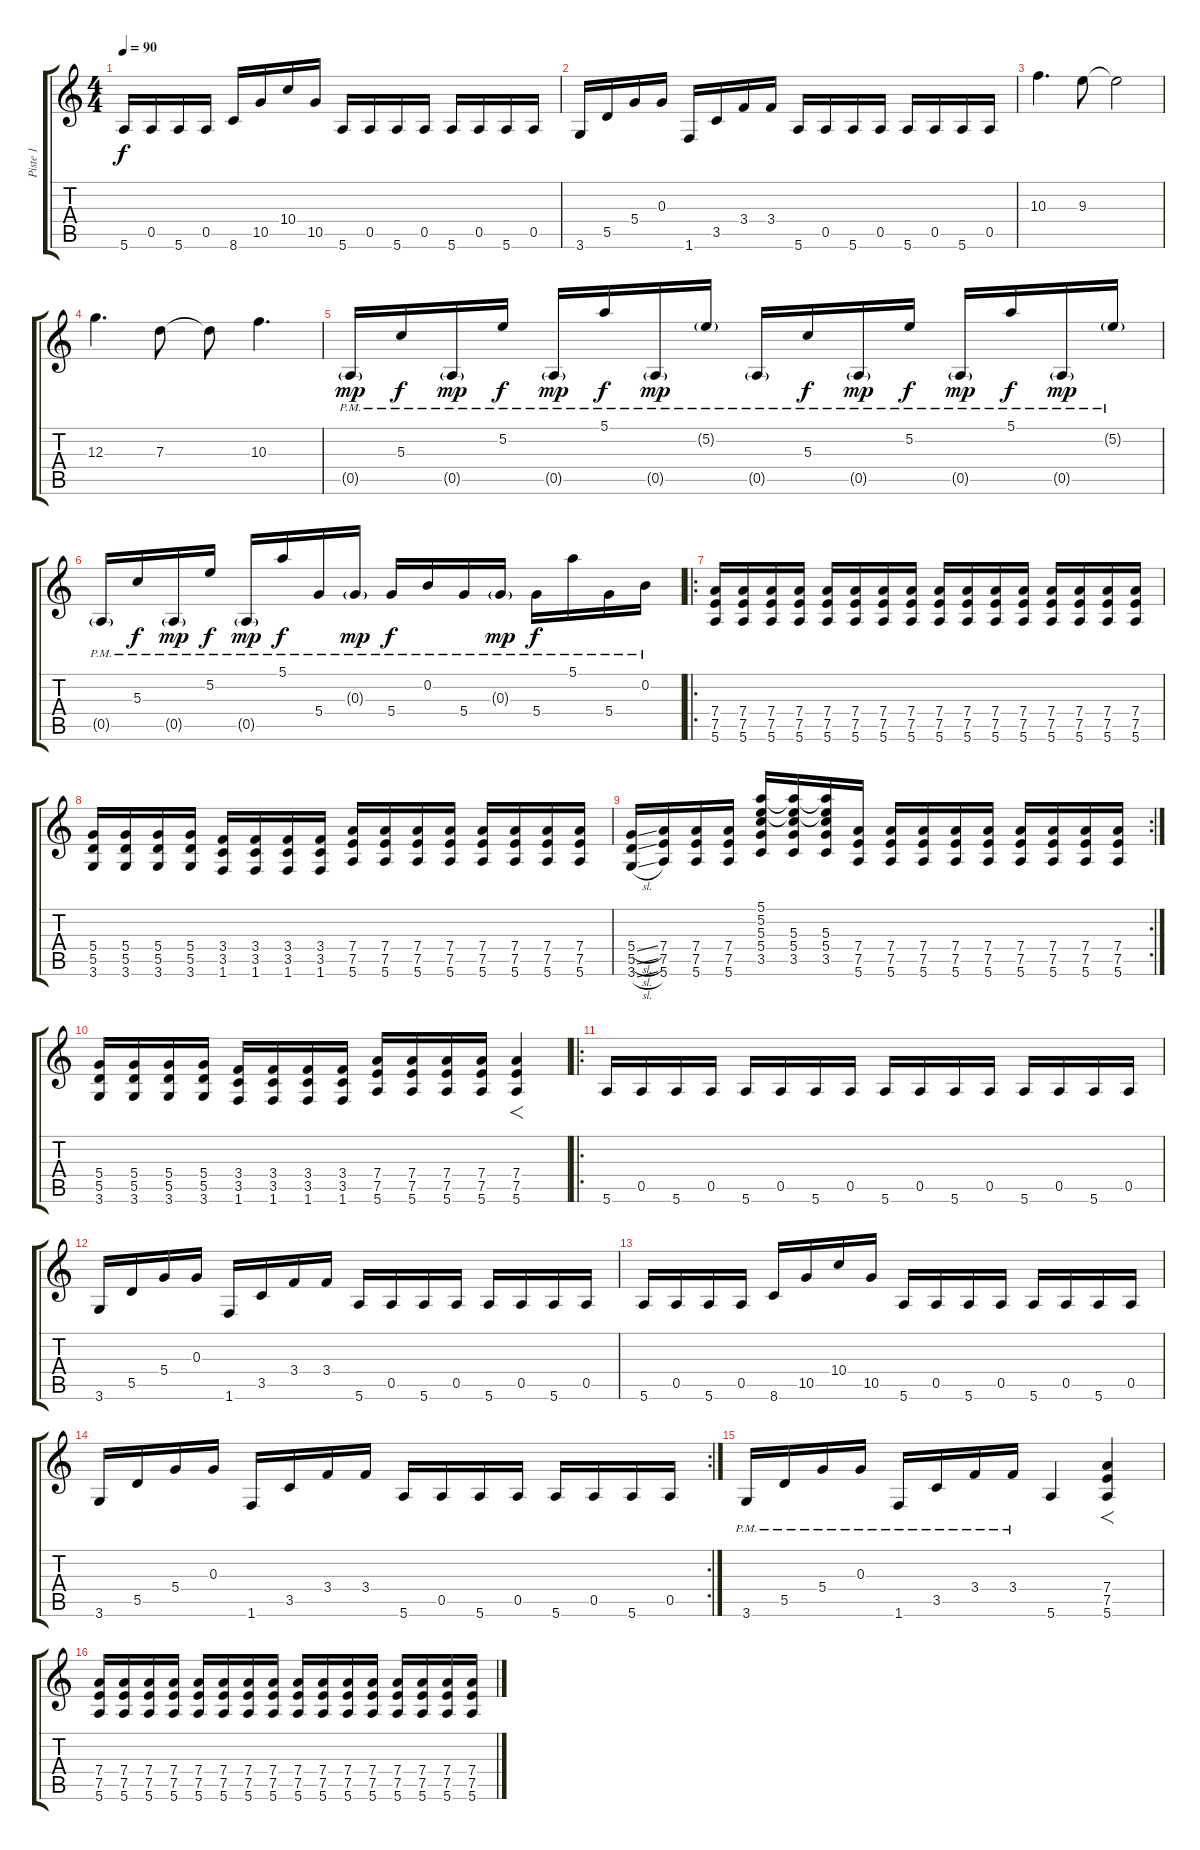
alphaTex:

\track ("Piste 1" "Piste 1") {instrument distortionguitar}
\staff {score tabs}
\tuning (E4 B3 G3 D3 A2 E2) {hide}
\ts (4 4)
\tempo 90
\clef g2
\ks c
5.6.16{dy f} 0.5.16 5.6.16 0.5.16 8.6.16 10.5.16 10.4.16 10.5.16 5.6.16 0.5.16 5.6.16 0.5.16 5.6.16 0.5.16 5.6.16 0.5.16 |
3.6.16 5.5.16 5.4.16 0.3.16 1.6.16 3.5.16 3.4.16 3.4.16 5.6.16 0.5.16 5.6.16 0.5.16 5.6.16 0.5.16 5.6.16 0.5.16 |
10.3.4{d} 9.3.8 9.3{t}.2 |
12.3.4{d} 7.3.8 7.3{t}.8 10.3.4{d} |
0.5{g pm}.16{dy mp} 5.3{pm}.16{dy f} 0.5{g pm}.16{dy mp} 5.2{pm}.16{dy f} 0.5{g pm}.16{dy mp} 5.1{pm}.16{dy f} 0.5{g pm}.16{dy mp} 5.2{g pm}.16 0.5{g pm}.16 5.3{pm}.16{dy f} 0.5{g pm}.16{dy mp} 5.2{pm}.16{dy f} 0.5{g pm}.16{dy mp} 5.1{pm}.16{dy f} 0.5{g pm}.16{dy mp} 5.2{g pm}.16 |
0.5{g pm}.16 5.3{pm}.16{dy f} 0.5{g pm}.16{dy mp} 5.2{pm}.16{dy f} 0.5{g pm}.16{dy mp} 5.1{pm}.16{dy f} 5.4{pm}.16 0.3{g pm}.16{dy mp} 5.4{pm}.16{dy f} 0.2{pm}.16 5.4{pm}.16 0.3{g pm}.16{dy mp} 5.4{pm}.16{dy f} 5.1{pm}.16 5.4{pm}.16 0.2{pm}.16 |
\ro
(7.4 7.5 5.6).16 (7.4 7.5 5.6).16 (7.4 7.5 5.6).16 (7.4 7.5 5.6).16 (7.4 7.5 5.6).16 (7.4 7.5 5.6).16 (7.4 7.5 5.6).16 (7.4 7.5 5.6).16 (7.4 7.5 5.6).16 (7.4 7.5 5.6).16 (7.4 7.5 5.6).16 (7.4 7.5 5.6).16 (7.4 7.5 5.6).16 (7.4 7.5 5.6).16 (7.4 7.5 5.6).16 (7.4 7.5 5.6).16 |
(5.4 5.5 3.6).16 (5.4 5.5 3.6).16 (5.4 5.5 3.6).16 (5.4 5.5 3.6).16 (3.4 3.5 1.6).16 (3.4 3.5 1.6).16 (3.4 3.5 1.6).16 (3.4 3.5 1.6).16 (7.4 7.5 5.6).16 (7.4 7.5 5.6).16 (7.4 7.5 5.6).16 (7.4 7.5 5.6).16 (7.4 7.5 5.6).16 (7.4 7.5 5.6).16 (7.4 7.5 5.6).16 (7.4 7.5 5.6).16 |
\rc 2
(5.4{sl} 5.5{sl} 3.6{sl}).16 (7.4 7.5 5.6).16 (7.4 7.5 5.6).16 (7.4 7.5 5.6).16 (5.1 5.2 5.3 5.4 3.5).16 (5.1{t} 5.2{t} 5.3 5.4 3.5).16 (5.1{t} 5.2{t} 5.3 5.4 3.5).16 (7.4 7.5 5.6).16 (7.4 7.5 5.6).16 (7.4 7.5 5.6).16 (7.4 7.5 5.6).16 (7.4 7.5 5.6).16 (7.4 7.5 5.6).16 (7.4 7.5 5.6).16 (7.4 7.5 5.6).16 (7.4 7.5 5.6).16 |
(5.4 5.5 3.6).16 (5.4 5.5 3.6).16 (5.4 5.5 3.6).16 (5.4 5.5 3.6).16 (3.4 3.5 1.6).16 (3.4 3.5 1.6).16 (3.4 3.5 1.6).16 (3.4 3.5 1.6).16 (7.4 7.5 5.6).16 (7.4 7.5 5.6).16 (7.4 7.5 5.6).16 (7.4 7.5 5.6).16 (7.4 7.5 5.6).4{f} |
\ro
5.6.16 0.5.16 5.6.16 0.5.16 5.6.16 0.5.16 5.6.16 0.5.16 5.6.16 0.5.16 5.6.16 0.5.16 5.6.16 0.5.16 5.6.16 0.5.16 |
3.6.16 5.5.16 5.4.16 0.3.16 1.6.16 3.5.16 3.4.16 3.4.16 5.6.16 0.5.16 5.6.16 0.5.16 5.6.16 0.5.16 5.6.16 0.5.16 |
5.6.16 0.5.16 5.6.16 0.5.16 8.6.16 10.5.16 10.4.16 10.5.16 5.6.16 0.5.16 5.6.16 0.5.16 5.6.16 0.5.16 5.6.16 0.5.16 |
\rc 2
3.6.16 5.5.16 5.4.16 0.3.16 1.6.16 3.5.16 3.4.16 3.4.16 5.6.16 0.5.16 5.6.16 0.5.16 5.6.16 0.5.16 5.6.16 0.5.16 |
3.6{pm}.16 5.5{pm}.16 5.4{pm}.16 0.3{pm}.16 1.6{pm}.16 3.5{pm}.16 3.4{pm}.16 3.4{pm}.16 5.6.4 (7.4 7.5 5.6).4{f} |
(7.4 7.5 5.6).16 (7.4 7.5 5.6).16 (7.4 7.5 5.6).16 (7.4 7.5 5.6).16 (7.4 7.5 5.6).16 (7.4 7.5 5.6).16 (7.4 7.5 5.6).16 (7.4 7.5 5.6).16 (7.4 7.5 5.6).16 (7.4 7.5 5.6).16 (7.4 7.5 5.6).16 (7.4 7.5 5.6).16 (7.4 7.5 5.6).16 (7.4 7.5 5.6).16 (7.4 7.5 5.6).16 (7.4 7.5 5.6).16
